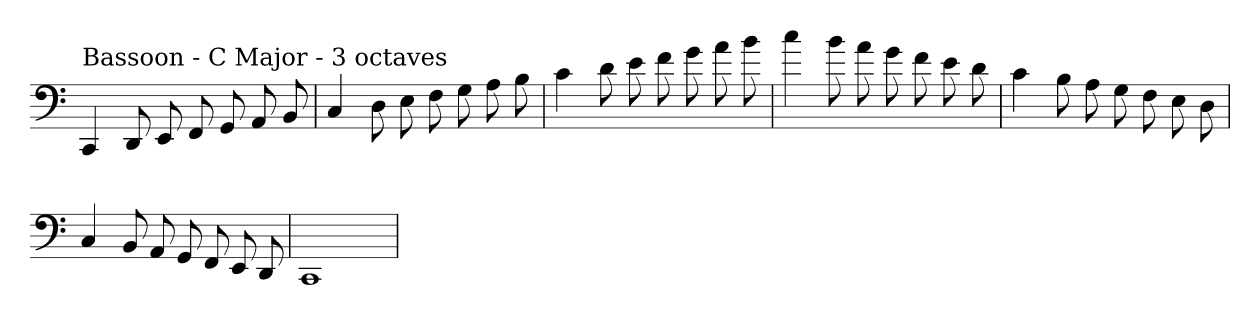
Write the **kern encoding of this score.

**kern
*part1
*staff1
*clefF4
*k[]
*C:
=
!LO:TX:a:t=Bassoon - C Major - 3 octaves
4CC
8DD
8EE
8FF
8GG
8AA
8BB
=
4C
8D
8E
8F
8G
8A
8B
=
4c
8d
8e
8f
8g
8a
8b
=
4cc
8b
8a
8g
8f
8e
8d
=
4c
8B
8A
8G
8F
8E
8D
=
4C
8BB
8AA
8GG
8FF
8EE
8DD
=
1CC
=
*-
